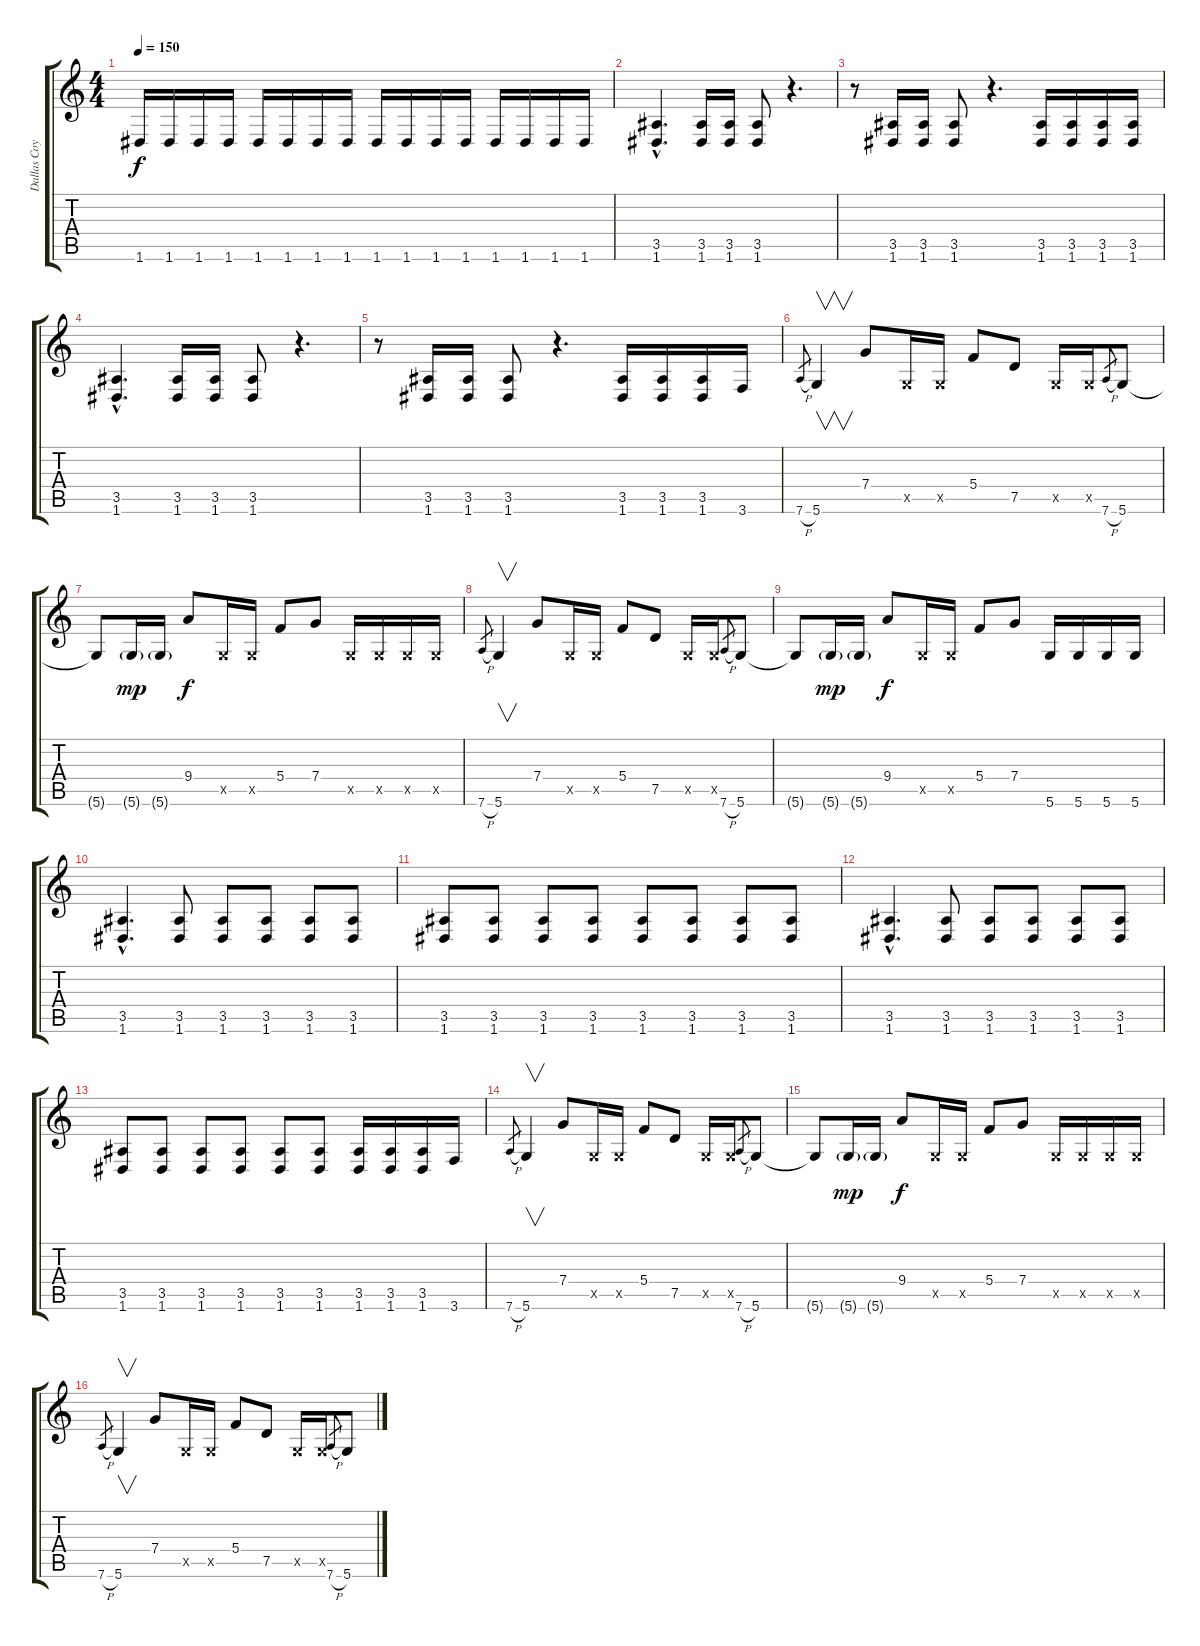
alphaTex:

\track ("Dallas Coyle" "Dallas Coy") {instrument distortionguitar}
\staff {score tabs}
\tuning (D4 A3 F3 C3 G2 D2) {hide}
\ts (4 4)
\tempo 150
\clef g2
\ks c
1.6.16{dy f} 1.6.16 1.6.16 1.6.16 1.6.16 1.6.16 1.6.16 1.6.16 1.6.16 1.6.16 1.6.16 1.6.16 1.6.16 1.6.16 1.6.16 1.6.16 |
(3.5{hac} 1.6{hac}).4{d} (3.5 1.6).16 (3.5 1.6).16 (3.5 1.6).8 r.4{d} |
r.8 (3.5 1.6).16 (3.5 1.6).16 (3.5 1.6).8 r.4{d} (3.5 1.6).16 (3.5 1.6).16 (3.5 1.6).16 (3.5 1.6).16 |
(3.5{hac} 1.6{hac}).4{d} (3.5 1.6).16 (3.5 1.6).16 (3.5 1.6).8 r.4{d} |
r.8 (3.5 1.6).16 (3.5 1.6).16 (3.5 1.6).8 r.4{d} (3.5 1.6).16 (3.5 1.6).16 (3.5 1.6).16 3.6.16 |
7.6{h}.8{gr} 5.6.4{v} 7.4.8 0.5{x}.16 0.5{x}.16 5.4.8 7.5.8 0.5{x}.16 0.5{x}.16 7.6{h}.8{gr} 5.6.8 |
5.6{t}.8 5.6{g}.16{dy mp} 5.6{g}.16 9.4.8{dy f} 0.5{x}.16 0.5{x}.16 5.4.8 7.4.8 0.5{x}.16 0.5{x}.16 0.5{x}.16 0.5{x}.16 |
7.6{h}.8{gr} 5.6.4{v} 7.4.8 0.5{x}.16 0.5{x}.16 5.4.8 7.5.8 0.5{x}.16 0.5{x}.16 7.6{h}.8{gr} 5.6.8 |
5.6{t}.8 5.6{g}.16{dy mp} 5.6{g}.16 9.4.8{dy f} 0.5{x}.16 0.5{x}.16 5.4.8 7.4.8 5.6.16 5.6.16 5.6.16 5.6.16 |
(3.5{hac} 1.6{hac}).4{d} (3.5 1.6).8 (3.5 1.6).8 (3.5 1.6).8 (3.5 1.6).8 (3.5 1.6).8 |
(3.5 1.6).8 (3.5 1.6).8 (3.5 1.6).8 (3.5 1.6).8 (3.5 1.6).8 (3.5 1.6).8 (3.5 1.6).8 (3.5 1.6).8 |
(3.5{hac} 1.6{hac}).4{d} (3.5 1.6).8 (3.5 1.6).8 (3.5 1.6).8 (3.5 1.6).8 (3.5 1.6).8 |
(3.5 1.6).8 (3.5 1.6).8 (3.5 1.6).8 (3.5 1.6).8 (3.5 1.6).8 (3.5 1.6).8 (3.5 1.6).16 (3.5 1.6).16 (3.5 1.6).16 3.6.16 |
7.6{h}.8{gr} 5.6.4{v} 7.4.8 0.5{x}.16 0.5{x}.16 5.4.8 7.5.8 0.5{x}.16 0.5{x}.16 7.6{h}.8{gr} 5.6.8 |
5.6{t}.8 5.6{g}.16{dy mp} 5.6{g}.16 9.4.8{dy f} 0.5{x}.16 0.5{x}.16 5.4.8 7.4.8 0.5{x}.16 0.5{x}.16 0.5{x}.16 0.5{x}.16 |
7.6{h}.8{gr} 5.6.4{v} 7.4.8 0.5{x}.16 0.5{x}.16 5.4.8 7.5.8 0.5{x}.16 0.5{x}.16 7.6{h}.8{gr} 5.6.8
